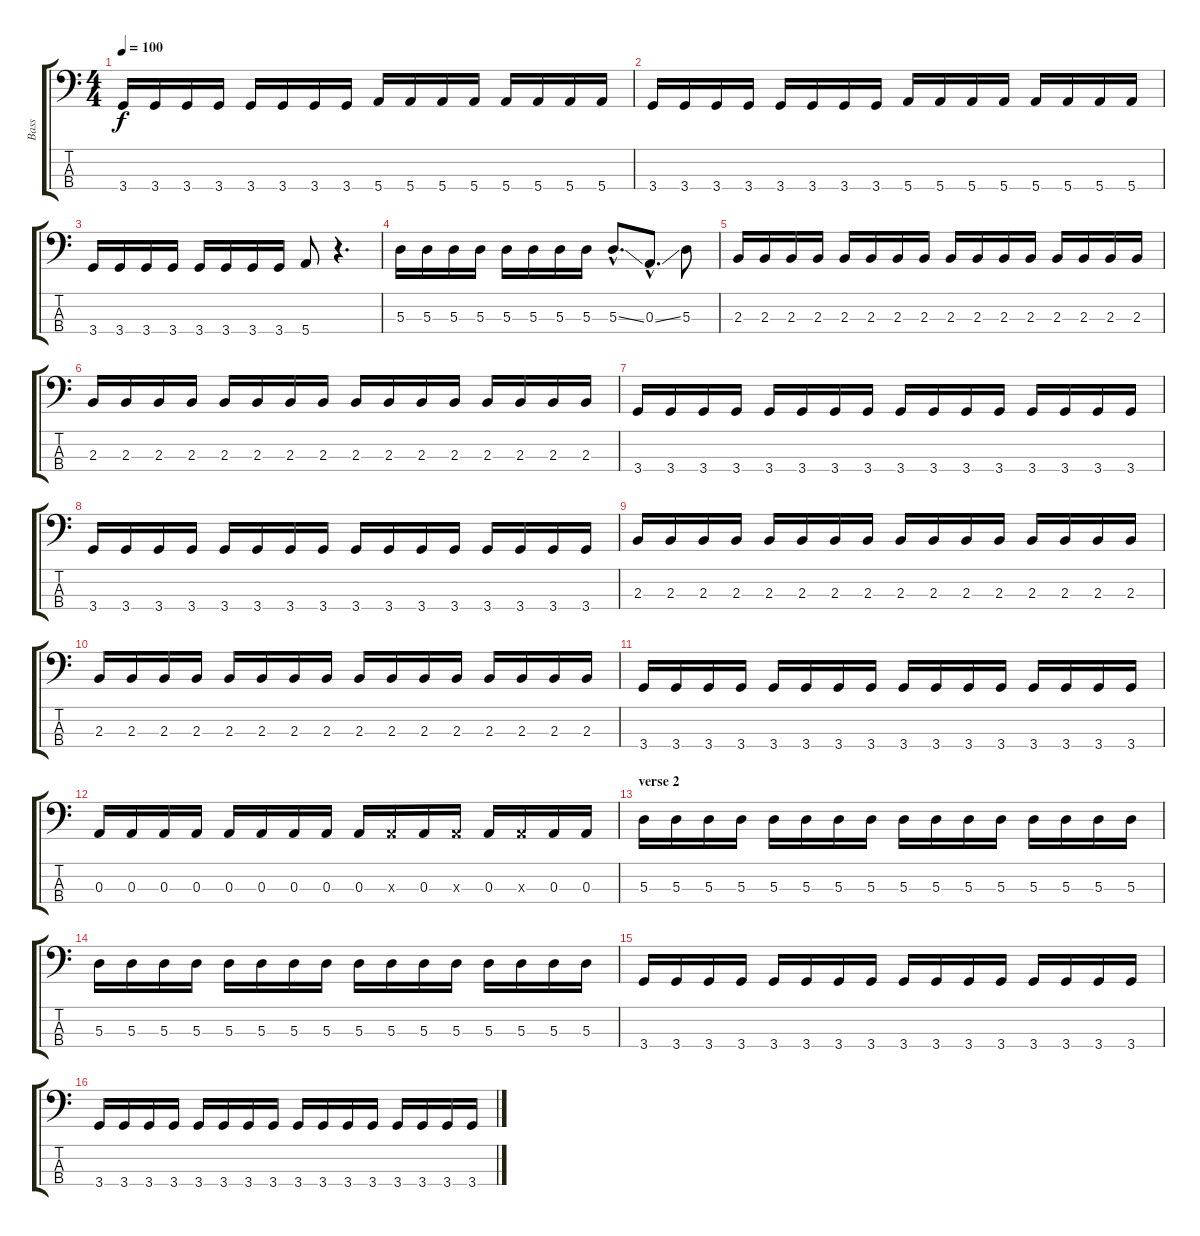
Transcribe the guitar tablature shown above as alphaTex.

\track ("Bass" "Bass") {instrument electricbasspick}
\staff {score tabs}
\tuning (G2 D2 A1 E1) {hide}
\ts (4 4)
\tempo 100
\clef f4
\ks c
3.4.16{dy f} 3.4.16 3.4.16 3.4.16 3.4.16 3.4.16 3.4.16 3.4.16 5.4.16 5.4.16 5.4.16 5.4.16 5.4.16 5.4.16 5.4.16 5.4.16 |
3.4.16 3.4.16 3.4.16 3.4.16 3.4.16 3.4.16 3.4.16 3.4.16 5.4.16 5.4.16 5.4.16 5.4.16 5.4.16 5.4.16 5.4.16 5.4.16 |
3.4.16 3.4.16 3.4.16 3.4.16 3.4.16 3.4.16 3.4.16 3.4.16 5.4.8 r.4{d} |
5.3.16 5.3.16 5.3.16 5.3.16 5.3.16 5.3.16 5.3.16 5.3.16 5.3{ss hac}.8{d} 0.3{ss hac}.8{d} 5.3.8 |
2.3.16 2.3.16 2.3.16 2.3.16 2.3.16 2.3.16 2.3.16 2.3.16 2.3.16 2.3.16 2.3.16 2.3.16 2.3.16 2.3.16 2.3.16 2.3.16 |
2.3.16 2.3.16 2.3.16 2.3.16 2.3.16 2.3.16 2.3.16 2.3.16 2.3.16 2.3.16 2.3.16 2.3.16 2.3.16 2.3.16 2.3.16 2.3.16 |
3.4.16 3.4.16 3.4.16 3.4.16 3.4.16 3.4.16 3.4.16 3.4.16 3.4.16 3.4.16 3.4.16 3.4.16 3.4.16 3.4.16 3.4.16 3.4.16 |
3.4.16 3.4.16 3.4.16 3.4.16 3.4.16 3.4.16 3.4.16 3.4.16 3.4.16 3.4.16 3.4.16 3.4.16 3.4.16 3.4.16 3.4.16 3.4.16 |
2.3.16 2.3.16 2.3.16 2.3.16 2.3.16 2.3.16 2.3.16 2.3.16 2.3.16 2.3.16 2.3.16 2.3.16 2.3.16 2.3.16 2.3.16 2.3.16 |
2.3.16 2.3.16 2.3.16 2.3.16 2.3.16 2.3.16 2.3.16 2.3.16 2.3.16 2.3.16 2.3.16 2.3.16 2.3.16 2.3.16 2.3.16 2.3.16 |
3.4.16 3.4.16 3.4.16 3.4.16 3.4.16 3.4.16 3.4.16 3.4.16 3.4.16 3.4.16 3.4.16 3.4.16 3.4.16 3.4.16 3.4.16 3.4.16 |
0.3.16 0.3.16 0.3.16 0.3.16 0.3.16 0.3.16 0.3.16 0.3.16 0.3.16 0.3{x}.16 0.3.16 0.3{x}.16 0.3.16 0.3{x}.16 0.3.16 0.3.16 |
\section ("" "verse 2")
5.3.16 5.3.16 5.3.16 5.3.16 5.3.16 5.3.16 5.3.16 5.3.16 5.3.16 5.3.16 5.3.16 5.3.16 5.3.16 5.3.16 5.3.16 5.3.16 |
5.3.16 5.3.16 5.3.16 5.3.16 5.3.16 5.3.16 5.3.16 5.3.16 5.3.16 5.3.16 5.3.16 5.3.16 5.3.16 5.3.16 5.3.16 5.3.16 |
3.4.16 3.4.16 3.4.16 3.4.16 3.4.16 3.4.16 3.4.16 3.4.16 3.4.16 3.4.16 3.4.16 3.4.16 3.4.16 3.4.16 3.4.16 3.4.16 |
3.4.16 3.4.16 3.4.16 3.4.16 3.4.16 3.4.16 3.4.16 3.4.16 3.4.16 3.4.16 3.4.16 3.4.16 3.4.16 3.4.16 3.4.16 3.4.16
